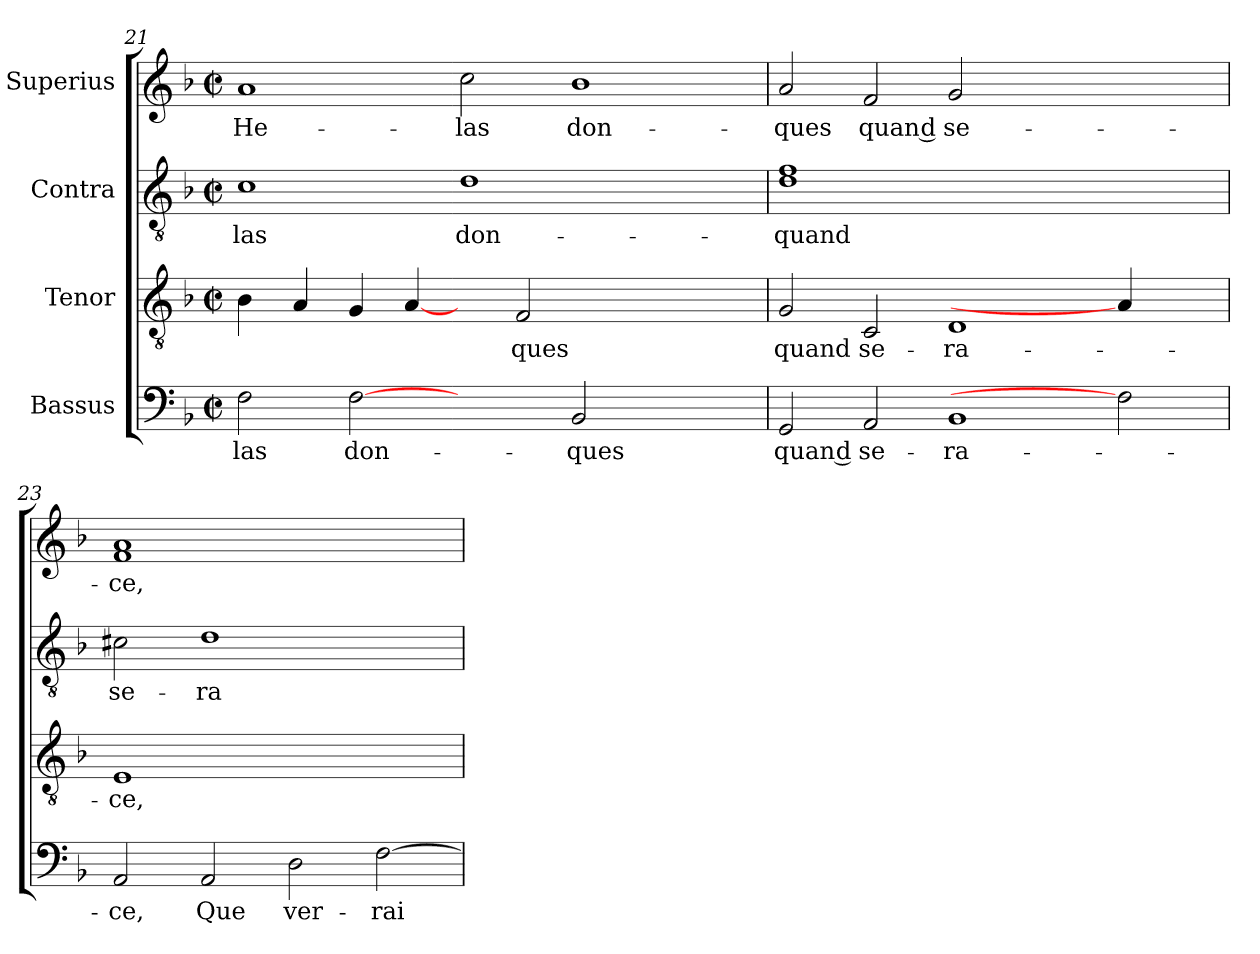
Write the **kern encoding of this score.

**kern	**text	**kern	**text	**kern	**text	**kern	**text
*part4	*part4	*part3	*part3	*part2	*part2	*part1	*part1
*staff4	*staff4	*staff3	*staff3	*staff2	*staff2	*staff1	*staff1
*I"Bassus	*	*I"Tenor	*	*I"Contra	*	*I"Superius	*
*clefF4	*	*clefGv2	*	*clefGv2	*	*clefG2	*
*k[b-]	*	*k[b-]	*	*k[b-]	*	*k[b-]	*
*F:	*	*F:	*	*F:	*	*F:	*
*M2/2	*	*M2/2	*	*M2/2	*	*M2/2	*
*met(c|)	*	*met(c|)	*	*met(c|)	*	*met(c|)	*
=21	=21	=21	=21	=21	=21	=21	=21
!	!LO:LY:b:cj	!	!	!	!LO:LY:b:cj	!	!LO:LY:b:cj
2F\	-las	4B-\	.	1c	-las	1a	He-
.	.	4A/	.	.	.	.	.
!	!LO:LY:b:cj	!	!	!	!	!	!
[2F	don-	4G/	.	.	.	.	.
.	.	[4A/	.	.	.	.	.
!	!	!	!	!	!LO:LY:b:cj	!	!LO:LY:b:cj
2ryy	.	4ryy	.	1d	don-	2cc\	-las
!	!	!	!LO:LY:b:cj	!	!	!	!
.	.	2F/	-ques	.	.	.	.
!	!LO:LY:b:cj	!	!	!	!	!	!LO:LY:b:cj
2BB-/	-ques	.	.	.	.	1b-	don-
.	.	2.ryy	.	.	.	.	.
2ryy	.	.	.	2ryy	.	.	.
=22	=22	=22	=22	=22	=22	=22	=22
!	!LO:LY:b:rj	!	!LO:LY:b:cj	!	!LO:LY:b:cj	!	!LO:LY:b:cj
2GG/	quan d	2G/	quand	1f 1d	quand	2a/	-ques
!	!LO:LY:b:cj	!	!LO:LY:b:cj	!	!	!	!LO:LY:b:rj
2AA/	se-	2C/	se-	.	.	2f/	quan d
!	!LO:LY:b:cj	!	!LO:LY:b:cj	!	!	!	!LO:LY:b:cj
1BB-	-ra-	1D	-ra-	1.ryy	.	2g/	se-
.	.	.	.	.	.	1ryy	.
2F]	.	4A/]	.	.	.	.	.
.	.	4ryy	.	.	.	.	.
=23	=23	=23	=23	=23	=23	=23	=23
!	!LO:LY:b:cj	!	!LO:LY:b:cj	!	!LO:LY:b:cj	!	!LO:LY:b:cj
2AA/	-ce,	1E	-ce,	2c#X\	se-	1a 1f	-ce,
!	!LO:LY:b:cj	!	!	!LO:N:vis=1	!LO:LY:b:cj	!	!
2AA/	Que	.	.	2d	-ra-	.	.
!	!LO:LY:b:cj	!	!	!	!	!	!
2D\	ver-	1ryy	.	1ryy	.	1ryy	.
!	!LO:LY:b	!	!	!	!	!	!
[<2F\	-rai	.	.	.	.	.	.
=	=	=	=	=	=	=	=
*-	*-	*-	*-	*-	*-	*-	*-
